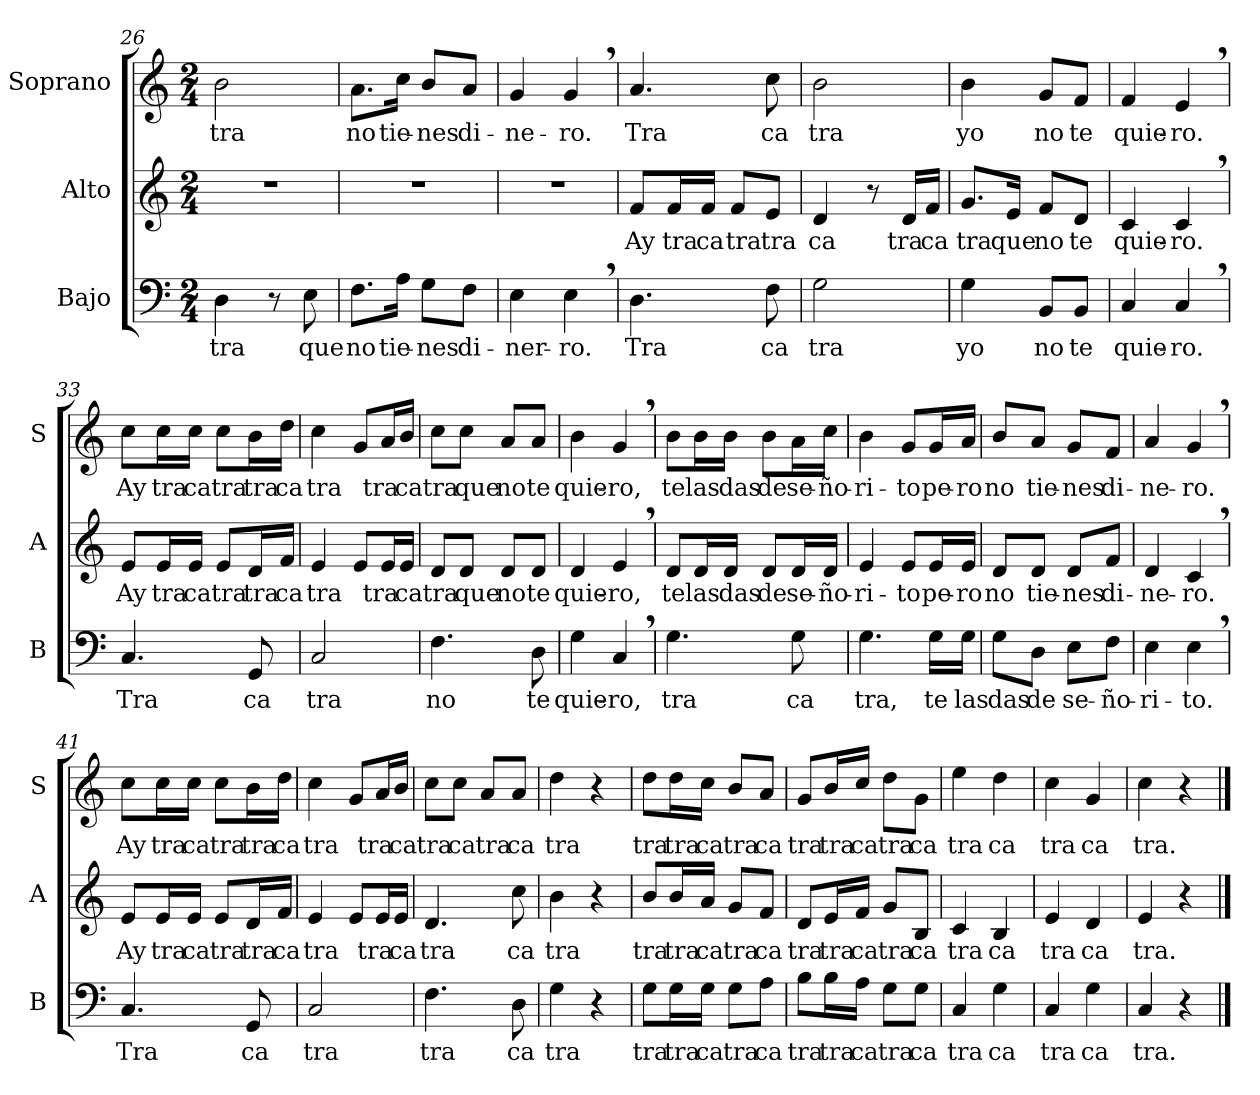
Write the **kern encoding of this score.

**kern	**text	**kern	**text	**kern	**text
*part3	*part3	*part2	*part2	*part1	*part1
*staff3	*staff3	*staff2	*staff2	*staff1	*staff1
*I"Bajo	*	*I"Alto	*	*I"Soprano	*
*I'B	*	*I'A	*	*I'S	*
*clefF4	*	*clefG2	*	*clefG2	*
*k[]	*	*k[]	*	*k[]	*
*C:	*	*C:	*	*C:	*
*M2/4	*	*M2/4	*	*M2/4	*
=26	=26	=26	=26	=26	=26
!	!LO:LY:b	!	!	!	!LO:LY:b
4D\	tra	2r	.	2b\	tra
8r	.	.	.	.	.
!	!LO:LY:b	!	!	!	!
8E\	que	.	.	.	.
=27	=27	=27	=27	=27	=27
!	!LO:LY:b	!	!	!	!LO:LY:b
8.F\L	no	2r	.	8.a\L	no
!	!LO:LY:b	!	!	!	!LO:LY:b
16A\Jk	tie-	.	.	16cc\Jk	tie-
!	!LO:LY:b	!	!	!	!LO:LY:b
8G\L	-nes	.	.	8b/L	-nes
!	!LO:LY:b	!	!	!	!LO:LY:b
8F\J	di-	.	.	8a/J	di-
=28	=28	=28	=28	=28	=28
!	!LO:LY:b	!	!	!	!LO:LY:b
4E\	-ner-	2r	.	4g/	-ne-
!	!LO:LY:b	!	!	!	!LO:LY:b
4E,>\	-ro.	.	.	4g,>/	-ro.
!!LO:LB:g=z
=29	=29	=29	=29	=29	=29
!	!LO:LY:b	!	!LO:LY:b	!	!LO:LY:b
4.D\	Tra	8f/L	Ay	4.a/	Tra
!	!	!	!LO:LY:b	!	!
.	.	16f/L	tra	.	.
!	!	!	!LO:LY:b	!	!
.	.	16f/JJ	ca	.	.
!	!	!	!LO:LY:b	!	!
.	.	8f/L	tra	.	.
!	!LO:LY:b	!	!LO:LY:b	!	!LO:LY:b
8F\	ca	8e/J	tra	8cc\	ca
=30	=30	=30	=30	=30	=30
!	!LO:LY:b	!	!LO:LY:b	!	!LO:LY:b
2G\	tra	4d/	ca	2b\	tra
!	!	!	!LO:LY:b	!	!
.	.	8r	tra	.	.
!	!	!	!LO:LY:b	!	!
.	.	16d/LL	tra	.	.
!	!	!	!LO:LY:b	!	!
.	.	16f/JJ	ca	.	.
=31	=31	=31	=31	=31	=31
!	!LO:LY:b	!	!LO:LY:b	!	!LO:LY:b
4G\	yo	8.g/L	tra	4b\	yo
!	!	!	!LO:LY:b	!	!
.	.	16e/Jk	que	.	.
!	!LO:LY:b	!	!LO:LY:b	!	!LO:LY:b
8BB/L	no	8f/L	no	8g/L	no
!	!LO:LY:b	!	!LO:LY:b	!	!LO:LY:b
8BB/J	te	8d/J	te	8f/J	te
=32	=32	=32	=32	=32	=32
!	!LO:LY:b	!	!LO:LY:b	!	!LO:LY:b
4C/	quie-	4c/	quie-	4f/	quie-
!	!LO:LY:b	!	!LO:LY:b	!	!LO:LY:b
4C,>/	-ro.	4c,>/	-ro.	4e,>/	-ro.
!!LO:PB:g=z
=33	=33	=33	=33	=33	=33
!	!LO:LY:b	!	!LO:LY:b	!	!LO:LY:b
4.C/	Tra	8e/L	Ay	8cc\L	Ay
!	!	!	!LO:LY:b	!	!LO:LY:b
.	.	16e/L	tra	16cc\L	tra
!	!	!	!LO:LY:b	!	!LO:LY:b
.	.	16e/JJ	ca	16cc\JJ	ca
!	!	!	!LO:LY:b	!	!LO:LY:b
.	.	8e/L	tra	8cc\L	tra
!	!LO:LY:b	!	!LO:LY:b	!	!LO:LY:b
8GG/	ca	16d/L	tra	16b\L	tra
!	!	!	!LO:LY:b	!	!LO:LY:b
.	.	16f/JJ	ca	16dd\JJ	ca
=34	=34	=34	=34	=34	=34
!	!LO:LY:b	!	!LO:LY:b	!	!LO:LY:b
2C/	tra	4e/	tra	4cc\	tra
.	.	8e/L	.	8g/L	.
!	!	!	!LO:LY:b	!	!LO:LY:b
.	.	16e/L	tra	16a/L	tra
!	!	!	!LO:LY:b	!	!LO:LY:b
.	.	16e/JJ	ca	16b/JJ	ca
=35	=35	=35	=35	=35	=35
!	!LO:LY:b	!	!LO:LY:b	!	!LO:LY:b
4.F\	no	8d/L	tra	8cc\L	tra
!	!	!	!LO:LY:b	!	!LO:LY:b
.	.	8d/J	que	8cc\J	que
!	!	!	!LO:LY:b	!	!LO:LY:b
.	.	8d/L	no	8a/L	no
!	!LO:LY:b	!	!LO:LY:b	!	!LO:LY:b
8D\	te	8d/J	te	8a/J	te
=36	=36	=36	=36	=36	=36
!	!LO:LY:b	!	!LO:LY:b	!	!LO:LY:b
4G\	quie-	4d/	quie-	4b\	quie-
!	!LO:LY:b	!	!LO:LY:b	!	!LO:LY:b
4C,>/	-ro,	4e,>/	-ro,	4g,>/	-ro,
!!LO:LB:g=z
=37	=37	=37	=37	=37	=37
!	!LO:LY:b	!	!LO:LY:b	!	!LO:LY:b
4.G\	tra	8d/L	te	8b\L	te
!	!	!	!LO:LY:b	!	!LO:LY:b
.	.	16d/L	las	16b\L	las
!	!	!	!LO:LY:b	!	!LO:LY:b
.	.	16d/JJ	das	16b\JJ	das
!	!	!	!LO:LY:b	!	!LO:LY:b
.	.	8d/L	de	8b\L	de
!	!LO:LY:b	!	!LO:LY:b	!	!LO:LY:b
8G\	ca	16d/L	se-	16a\L	se-
!	!	!	!LO:LY:b	!	!LO:LY:b
.	.	16d/JJ	-ño-	16cc\JJ	-ño-
=38	=38	=38	=38	=38	=38
!	!LO:LY:b	!	!LO:LY:b	!	!LO:LY:b
4.G\	tra,	4e/	-ri-	4b\	-ri-
!	!	!	!LO:LY:b	!	!LO:LY:b
.	.	8e/L	-to	8g/L	-to
!	!LO:LY:b	!	!LO:LY:b	!	!LO:LY:b
16G\LL	te	16e/L	pe-	16g/L	pe-
!	!LO:LY:b	!	!LO:LY:b	!	!LO:LY:b
16G\JJ	las	16e/JJ	-ro	16a/JJ	-ro
=39	=39	=39	=39	=39	=39
!	!LO:LY:b	!	!LO:LY:b	!	!LO:LY:b
8G\L	das	8d/L	no	8b/L	no
!	!LO:LY:b	!	!LO:LY:b	!	!LO:LY:b
8D\J	de	8d/J	tie-	8a/J	tie-
!	!LO:LY:b	!	!LO:LY:b	!	!LO:LY:b
8E\L	se-	8d/L	-nes	8g/L	-nes
!	!LO:LY:b	!	!LO:LY:b	!	!LO:LY:b
8F\J	-ño-	8f/J	di-	8f/J	di-
=40	=40	=40	=40	=40	=40
!	!LO:LY:b	!	!LO:LY:b	!	!LO:LY:b
4E\	-ri-	4d/	-ne-	4a/	-ne-
!	!LO:LY:b	!	!LO:LY:b	!	!LO:LY:b
4E,>\	-to.	4c,>/	-ro.	4g,>/	-ro.
!!LO:LB:g=z
=41	=41	=41	=41	=41	=41
!	!LO:LY:b	!	!LO:LY:b	!	!LO:LY:b
4.C/	Tra	8e/L	Ay	8cc\L	Ay
!	!	!	!LO:LY:b	!	!LO:LY:b
.	.	16e/L	tra	16cc\L	tra
!	!	!	!LO:LY:b	!	!LO:LY:b
.	.	16e/JJ	ca	16cc\JJ	ca
!	!	!	!LO:LY:b	!	!LO:LY:b
.	.	8e/L	tra	8cc\L	tra
!	!LO:LY:b	!	!LO:LY:b	!	!LO:LY:b
8GG/	ca	16d/L	tra	16b\L	tra
!	!	!	!LO:LY:b	!	!LO:LY:b
.	.	16f/JJ	ca	16dd\JJ	ca
=42	=42	=42	=42	=42	=42
!	!LO:LY:b	!	!LO:LY:b	!	!LO:LY:b
2C/	tra	4e/	tra	4cc\	tra
.	.	8e/L	.	8g/L	.
!	!	!	!LO:LY:b	!	!LO:LY:b
.	.	16e/L	tra	16a/L	tra
!	!	!	!LO:LY:b	!	!LO:LY:b
.	.	16e/JJ	ca	16b/JJ	ca
=43	=43	=43	=43	=43	=43
!	!LO:LY:b	!	!LO:LY:b	!	!LO:LY:b
4.F\	tra	4.d/	tra	8cc\L	tra
!	!	!	!	!	!LO:LY:b
.	.	.	.	8cc\J	ca
!	!	!	!	!	!LO:LY:b
.	.	.	.	8a/L	tra
!	!LO:LY:b	!	!LO:LY:b	!	!LO:LY:b
8D\	ca	8cc\	ca	8a/J	ca
=44	=44	=44	=44	=44	=44
!	!LO:LY:b	!	!LO:LY:b	!	!LO:LY:b
4G\	tra	4b\	tra	4dd\	tra
4r	.	4r	.	4r	.
!!LO:LB:g=z
=45	=45	=45	=45	=45	=45
!	!LO:LY:b	!	!LO:LY:b	!	!LO:LY:b
8G\L	tra	8b/L	tra	8dd\L	tra
!	!LO:LY:b	!	!LO:LY:b	!	!LO:LY:b
16G\L	tra	16b/L	tra	16dd\L	tra
!	!LO:LY:b	!	!LO:LY:b	!	!LO:LY:b
16G\JJ	ca	16a/JJ	ca	16cc\JJ	ca
!	!LO:LY:b	!	!LO:LY:b	!	!LO:LY:b
8G\L	tra	8g/L	tra	8b/L	tra
!	!LO:LY:b	!	!LO:LY:b	!	!LO:LY:b
8A\J	ca	8f/J	ca	8a/J	ca
=46	=46	=46	=46	=46	=46
!	!LO:LY:b	!	!LO:LY:b	!	!LO:LY:b
8B\L	tra	8d/L	tra	8g/L	tra
!	!LO:LY:b	!	!LO:LY:b	!	!LO:LY:b
16B\L	tra	16e/L	tra	16b/L	tra
!	!LO:LY:b	!	!LO:LY:b	!	!LO:LY:b
16A\JJ	ca	16f/JJ	ca	16cc/JJ	ca
!	!LO:LY:b	!	!LO:LY:b	!	!LO:LY:b
8G\L	tra	8g/L	tra	8dd\L	tra
!	!LO:LY:b	!	!LO:LY:b	!	!LO:LY:b
8G\J	ca	8B/J	ca	8g\J	ca
=47	=47	=47	=47	=47	=47
!	!LO:LY:b	!	!LO:LY:b	!	!LO:LY:b
4C/	tra	4c/	tra	4ee\	tra
!	!LO:LY:b	!	!LO:LY:b	!	!LO:LY:b
4G\	ca	4B/	ca	4dd\	ca
=48	=48	=48	=48	=48	=48
!	!LO:LY:b	!	!LO:LY:b	!	!LO:LY:b
4C/	tra	4e/	tra	4cc\	tra
!	!LO:LY:b	!	!LO:LY:b	!	!LO:LY:b
4G\	ca	4d/	ca	4g/	ca
=49	=49	=49	=49	=49	=49
!	!LO:LY:b	!	!LO:LY:b	!	!LO:LY:b
4C/	tra.	4e/	tra.	4cc\	tra.
4r	.	4r	.	4r	.
==	==	==	==	==	==
*-	*-	*-	*-	*-	*-
